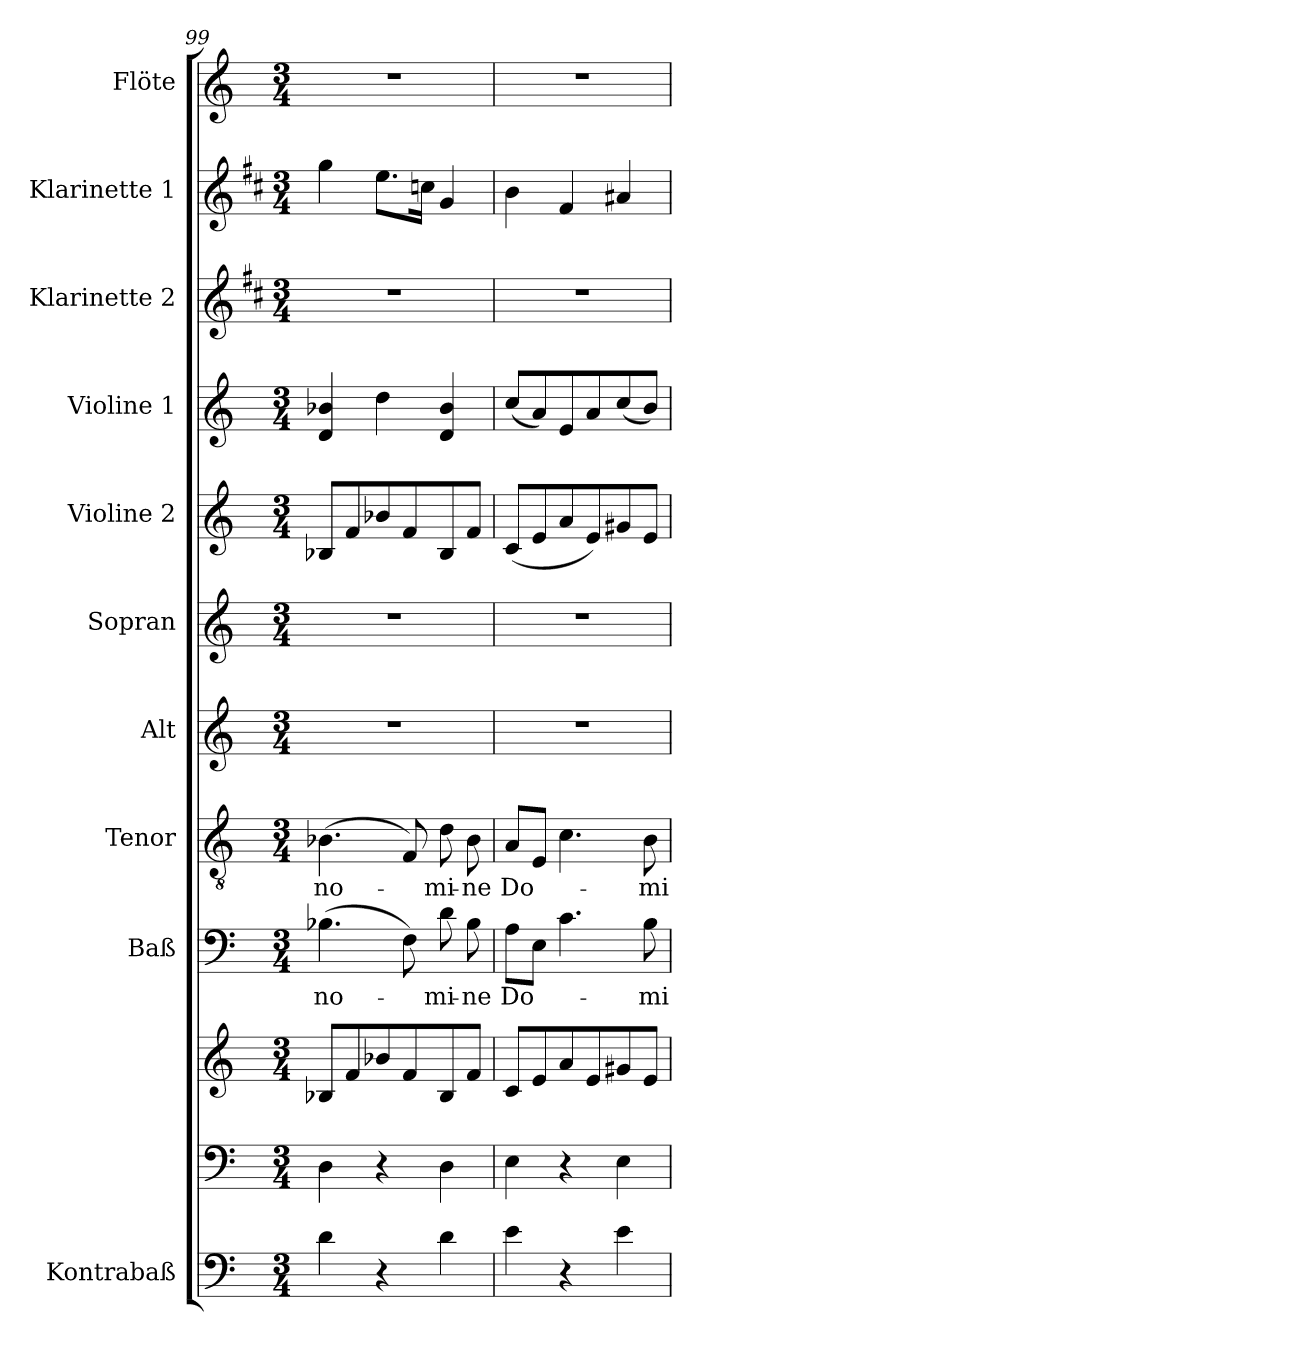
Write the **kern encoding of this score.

**kern	**kern	**kern	**kern	**text	**kern	**text	**kern	**kern	**kern	**kern	**kern	**kern	**kern
*part11	*part10	*part10	*part9	*part9	*part8	*part8	*part7	*part6	*part5	*part4	*part3	*part2	*part1
*staff12	*staff11	*staff10	*staff9	*staff9	*staff8	*staff8	*staff7	*staff6	*staff5	*staff4	*staff3	*staff2	*staff1
*I"Kontrabaß	*	*	*I"Baß	*	*I"Tenor	*	*I"Alt	*I"Sopran	*I"Violine 2	*I"Violine 1	*I"Klarinette 2	*I"Klarinette 1	*I"Flöte
*	*	*	*	*	*	*	*	*	*I'Vln	*I'Vln	*	*	*I'Fl
*clefF4	*clefF4	*clefG2	*clefF4	*	*clefGv2	*	*clefG2	*clefG2	*clefG2	*clefG2	*clefG2	*clefG2	*clefG2
*ITrd7c12	*	*	*	*	*	*	*	*	*	*	*ITrd1c2	*ITrd1c2	*
*k[]	*k[]	*k[]	*k[]	*	*k[]	*	*k[]	*k[]	*k[]	*k[]	*k[]	*k[]	*k[]
*C:	*C:	*C:	*C:	*	*C:	*	*C:	*C:	*C:	*C:	*C:	*C:	*C:
*M3/4	*M3/4	*M3/4	*M3/4	*	*M3/4	*	*M3/4	*M3/4	*M3/4	*M3/4	*M3/4	*M3/4	*M3/4
=99	=99	=99	=99	=99	=99	=99	=99	=99	=99	=99	=99	=99	=99
!	!	!	!	!LO:LY:b	!	!LO:LY:b	!	!	!	!	!	!	!
4D\	4D\	8B-X/L	(>4.B-X\	no-	(>4.B-X\	no-	2.r	2.r	8B-X/L	4d/ 4b-X/	2.r	4ff\	2.r
.	.	8f/	.	.	.	.	.	.	8f/	.	.	.	.
4r	4r	8b-X/	.	.	.	.	.	.	8b-X/	4dd\	.	8.dd\L	.
.	.	8f/	8F\)	.	8F/)	.	.	.	8f/	.	.	.	.
.	.	.	.	.	.	.	.	.	.	.	.	16b-X\Jk	.
!	!	!	!	!LO:LY:b	!	!LO:LY:b	!	!	!	!	!	!	!
4D\	4D\	8B-/	8d\	-mi-	8d\	-mi-	.	.	8B-/	4d/ 4b-/	.	4f/	.
!	!	!	!	!LO:LY:b	!	!LO:LY:b	!	!	!	!	!	!	!
.	.	8f/J	8B-\	-ne	8B-\	-ne	.	.	8f/J	.	.	.	.
=100	=100	=100	=100	=100	=100	=100	=100	=100	=100	=100	=100	=100	=100
!	!	!	!	!LO:LY:b	!	!LO:LY:b	!	!	!	!	!	!	!
4E\	4E\	8c/L	8A\L	Do-	8A/L	Do-	2.r	2.r	(<8c/L	(<8cc/L	2.r	4a\	2.r
.	.	8e/	8E\J	.	8E/J	.	.	.	8e/	8a/)	.	.	.
4r	4r	8a/	4.c\	.	4.c\	.	.	.	8a/	8e/	.	4e/	.
.	.	8e/	.	.	.	.	.	.	8e/)	8a/	.	.	.
4E\	4E\	8g#X/	.	.	.	.	.	.	8g#X/	(<8cc/	.	4g#X/	.
!	!	!	!	!LO:LY:b	!	!LO:LY:b	!	!	!	!	!	!	!
.	.	8e/J	8B\	-mi-	8B\	-mi-	.	.	8e/J	8b/J)	.	.	.
=	=	=	=	=	=	=	=	=	=	=	=	=	=
*-	*-	*-	*-	*-	*-	*-	*-	*-	*-	*-	*-	*-	*-
